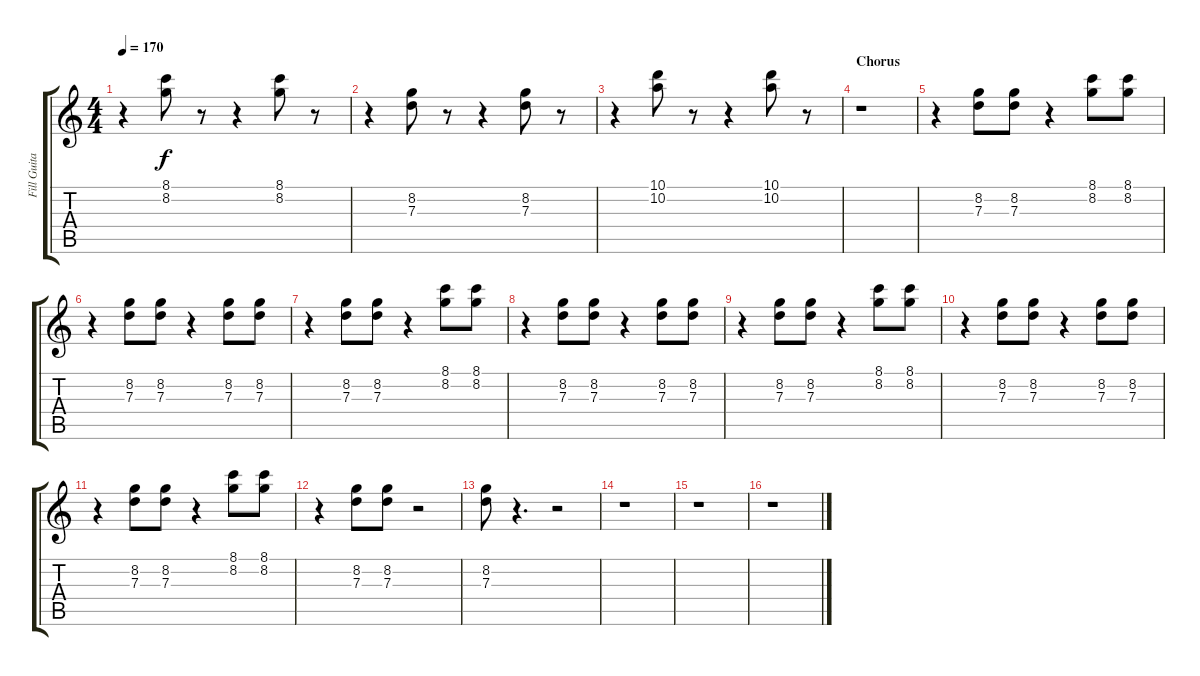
\track ("Fill Guitar" "Fill Guita") {instrument electricguitarclean}
\staff {score tabs}
\tuning (E4 B3 G3 D3 A2 E2) {hide}
\ts (4 4)
\tempo 170
\clef g2
\ks c
r.4{dy f} (8.1 8.2).8 r.8 r.4 (8.1 8.2).8 r.8 |
r.4 (8.2 7.3).8 r.8 r.4 (8.2 7.3).8 r.8 |
r.4 (10.1 10.2).8 r.8 r.4 (10.1 10.2).8 r.8 |
\section ("" "Chorus")
r.1 |
r.4 (8.2 7.3).8 (8.2 7.3).8 r.4 (8.1 8.2).8 (8.1 8.2).8 |
r.4 (8.2 7.3).8 (8.2 7.3).8 r.4 (8.2 7.3).8 (8.2 7.3).8 |
r.4 (8.2 7.3).8 (8.2 7.3).8 r.4 (8.1 8.2).8 (8.1 8.2).8 |
r.4 (8.2 7.3).8 (8.2 7.3).8 r.4 (8.2 7.3).8 (8.2 7.3).8 |
r.4 (8.2 7.3).8 (8.2 7.3).8 r.4 (8.1 8.2).8 (8.1 8.2).8 |
r.4 (8.2 7.3).8 (8.2 7.3).8 r.4 (8.2 7.3).8 (8.2 7.3).8 |
r.4 (8.2 7.3).8 (8.2 7.3).8 r.4 (8.1 8.2).8 (8.1 8.2).8 |
r.4 (8.2 7.3).8 (8.2 7.3).8 r.2 |
(8.2 7.3).8 r.4{d} r.2 |
r.1 |
r.1 |
r.1
